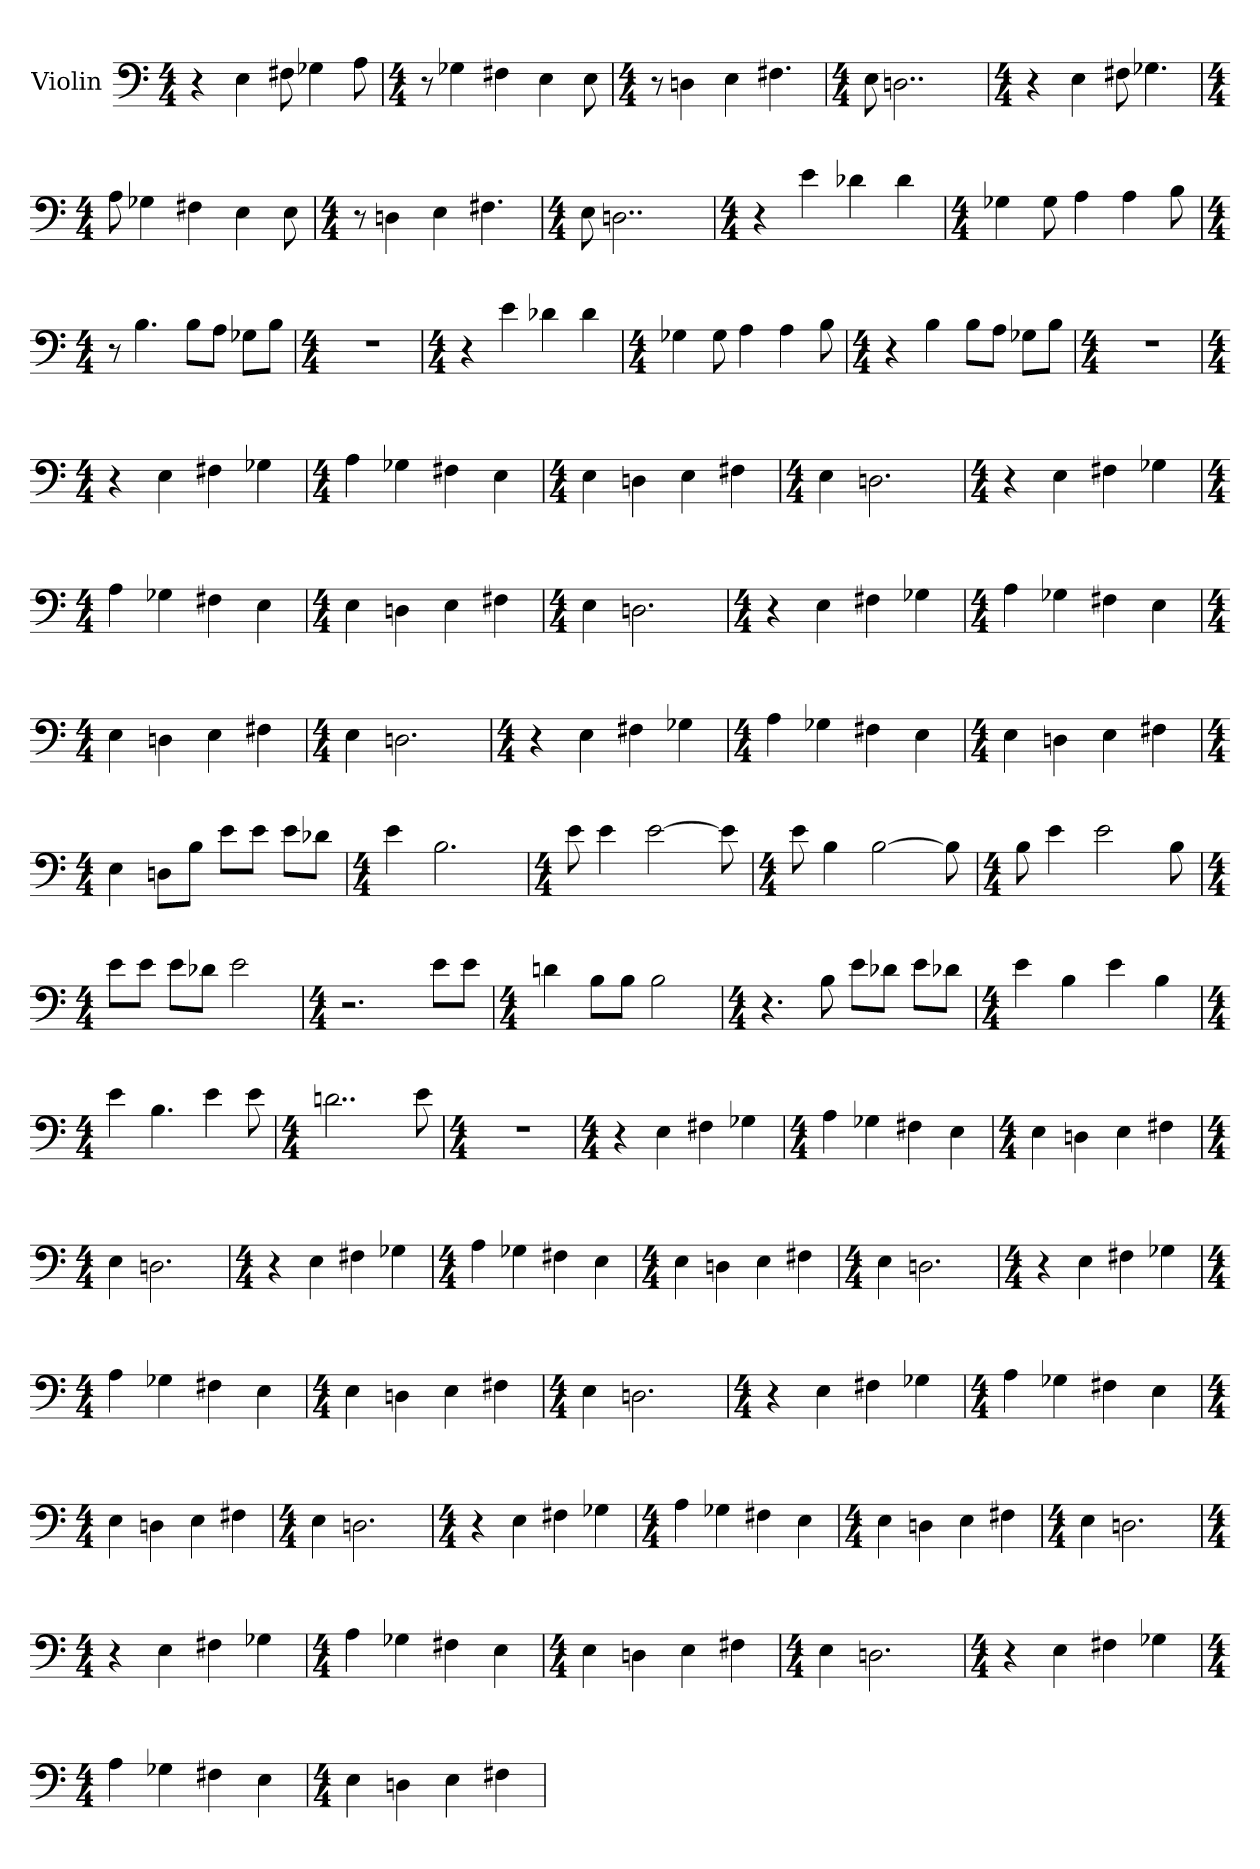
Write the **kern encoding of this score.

**kern
*part1
*staff1
*I"Violin
*I'Vln
*M4/4
=
4r
4E
8F#X
4G-X
8A
=
*M4/4
8r
4G-X
4F#X
4E
8E
=
*M4/4
8r
4Dn
4E
4.F#X
=
*M4/4
8E
2..Dn
=
*M4/4
4r
4E
8F#X
4.G-X
=
*M4/4
8A
4G-X
4F#X
4E
8E
=
*M4/4
8r
4Dn
4E
4.F#X
=
*M4/4
8E
2..Dn
=
*M4/4
4r
4e
4d-X
4d-
=
*M4/4
4G-X
8G-
4A
4A
8B
=
*M4/4
8r
4.B
8BL
8AJ
8G-XL
8BJ
=
*M4/4
1r
=
*M4/4
4r
4e
4d-X
4d-
=
*M4/4
4G-X
8G-
4A
4A
8B
=
*M4/4
4r
4B
8BL
8AJ
8G-XL
8BJ
=
*M4/4
1r
=
*M4/4
4r
4E
4F#X
4G-X
=
*M4/4
4A
4G-X
4F#X
4E
=
*M4/4
4E
4Dn
4E
4F#X
=
*M4/4
4E
2.Dn
=
*M4/4
4r
4E
4F#X
4G-X
=
*M4/4
4A
4G-X
4F#X
4E
=
*M4/4
4E
4Dn
4E
4F#X
=
*M4/4
4E
2.Dn
=
*M4/4
4r
4E
4F#X
4G-X
=
*M4/4
4A
4G-X
4F#X
4E
=
*M4/4
4E
4Dn
4E
4F#X
=
*M4/4
4E
2.Dn
=
*M4/4
4r
4E
4F#X
4G-X
=
*M4/4
4A
4G-X
4F#X
4E
=
*M4/4
4E
4Dn
4E
4F#X
=
*M4/4
4E
8DnL
8BJ
8eL
8eJ
8eL
8d-XJ
=
*M4/4
4e
2.B
=
*M4/4
8e
4e
[2e
8e]
=
*M4/4
8e
4B
[2B
8B]
=
*M4/4
8B
4e
2e
8B
=
*M4/4
8eL
8eJ
8eL
8d-XJ
2e
=
*M4/4
2.r
8eL
8eJ
=
*M4/4
4dn
8BL
8BJ
2B
=
*M4/4
4.r
8B
8eL
8d-XJ
8eL
8d-XJ
=
*M4/4
4e
4B
4e
4B
=
*M4/4
4e
4.B
4e
8e
=
*M4/4
2..dn
8e
=
*M4/4
1r
=
*M4/4
4r
4E
4F#X
4G-X
=
*M4/4
4A
4G-X
4F#X
4E
=
*M4/4
4E
4Dn
4E
4F#X
=
*M4/4
4E
2.Dn
=
*M4/4
4r
4E
4F#X
4G-X
=
*M4/4
4A
4G-X
4F#X
4E
=
*M4/4
4E
4Dn
4E
4F#X
=
*M4/4
4E
2.Dn
=
*M4/4
4r
4E
4F#X
4G-X
=
*M4/4
4A
4G-X
4F#X
4E
=
*M4/4
4E
4Dn
4E
4F#X
=
*M4/4
4E
2.Dn
=
*M4/4
4r
4E
4F#X
4G-X
=
*M4/4
4A
4G-X
4F#X
4E
=
*M4/4
4E
4Dn
4E
4F#X
=
*M4/4
4E
2.Dn
=
*M4/4
4r
4E
4F#X
4G-X
=
*M4/4
4A
4G-X
4F#X
4E
=
*M4/4
4E
4Dn
4E
4F#X
=
*M4/4
4E
2.Dn
=
*M4/4
4r
4E
4F#X
4G-X
=
*M4/4
4A
4G-X
4F#X
4E
=
*M4/4
4E
4Dn
4E
4F#X
=
*M4/4
4E
2.Dn
=
*M4/4
4r
4E
4F#X
4G-X
=
*M4/4
4A
4G-X
4F#X
4E
=
*M4/4
4E
4Dn
4E
4F#X
=
*-
